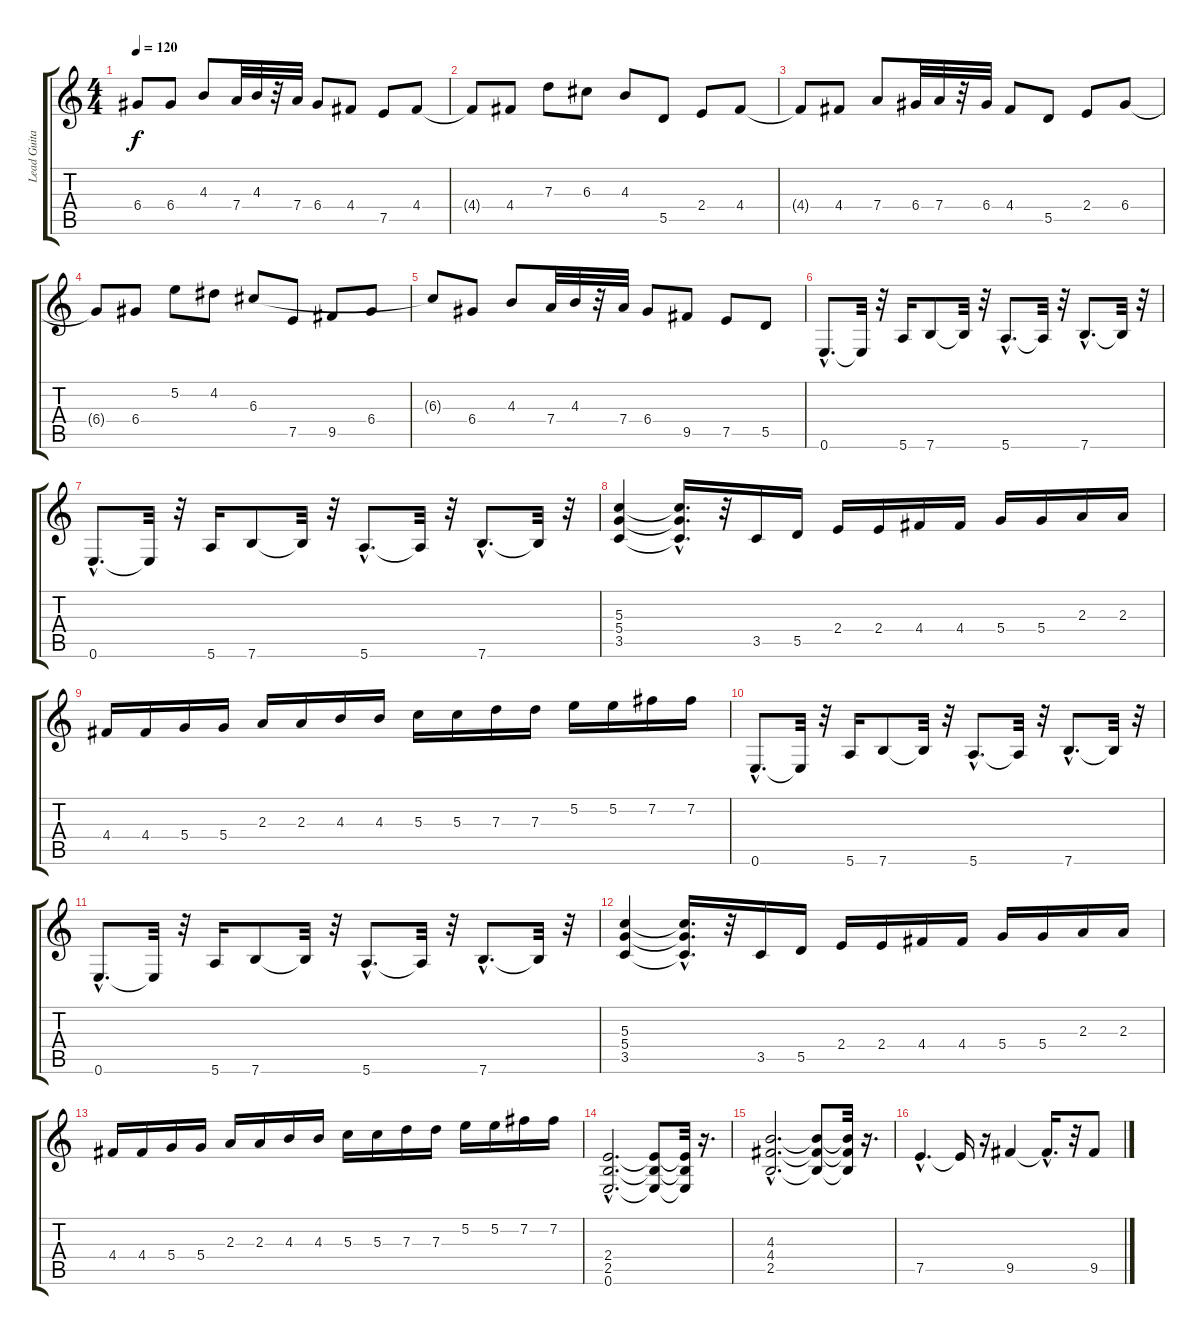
\track ("Lead Guitar" "Lead Guita") {instrument distortionguitar}
\staff {score tabs}
\tuning (E4 B3 G3 D3 A2 E2) {hide}
\ts (4 4)
\tempo 120
\clef g2
\ks c
6.4{t}.8{dy f} 6.4.8 4.3.8 7.4.32 4.3.32 r.32 7.4.32 6.4.8 4.4.8 7.5.8 4.4.8 |
4.4{t}.8 4.4.8 7.3.8 6.3.8 4.3.8 5.5.8 2.4.8 4.4.8 |
4.4{t}.8 4.4.8 7.4.8 6.4.32 7.4.32 r.32 6.4.32 4.4.8 5.5.8 2.4.8 6.4.8 |
6.4{t}.8 6.4.8 5.2.8 4.2.8 6.3.8 7.5.8 9.5.8 6.4.8 |
6.3{t}.8 6.4.8 4.3.8 7.4.32 4.3.32 r.32 7.4.32 6.4.8 9.5.8 7.5.8 5.5.8 |
0.6{hac}.8{d} 0.6{t}.32 r.32 5.6.16 7.6.8 7.6{t}.32 r.32 5.6{hac}.8{d} 5.6{t}.32 r.32 7.6{hac}.8{d} 7.6{t}.32 r.32 |
0.6{hac}.8{d} 0.6{t}.32 r.32 5.6.16 7.6.8 7.6{t}.32 r.32 5.6{hac}.8{d} 5.6{t}.32 r.32 7.6{hac}.8{d} 7.6{t}.32 r.32 |
(5.3 5.4 3.5).4 (5.3{hac t} 5.4{hac t} 3.5{hac t}).16{d} r.32 3.5.16{instrument electricguitarmuted} 5.5.16 2.4.16 2.4.16 4.4.16 4.4.16 5.4.16 5.4.16 2.3.16 2.3.16 |
4.4.16 4.4.16 5.4.16 5.4.16 2.3.16 2.3.16 4.3.16 4.3.16 5.3.16 5.3.16 7.3.16 7.3.16 5.2.16 5.2.16 7.2.16 7.2.16 |
0.6{hac}.8{d instrument distortionguitar} 0.6{t}.32 r.32 5.6.16 7.6.8 7.6{t}.32 r.32 5.6{hac}.8{d} 5.6{t}.32 r.32 7.6{hac}.8{d} 7.6{t}.32 r.32 |
0.6{hac}.8{d} 0.6{t}.32 r.32 5.6.16 7.6.8 7.6{t}.32 r.32 5.6{hac}.8{d} 5.6{t}.32 r.32 7.6{hac}.8{d} 7.6{t}.32 r.32 |
(5.3 5.4 3.5).4 (5.3{hac t} 5.4{hac t} 3.5{hac t}).16{d} r.32 3.5.16{instrument electricguitarmuted} 5.5.16 2.4.16 2.4.16 4.4.16 4.4.16 5.4.16 5.4.16 2.3.16 2.3.16 |
4.4.16 4.4.16 5.4.16 5.4.16 2.3.16 2.3.16 4.3.16 4.3.16 5.3.16 5.3.16 7.3.16 7.3.16 5.2.16 5.2.16 7.2.16 7.2.16 |
(2.4{hac} 2.5{hac} 0.6{hac}).2{d instrument distortionguitar} (2.4{t} 2.5{t} 0.6{t}).8 (2.4{t} 2.5{t} 0.6{t}).32 r.16{d} |
(4.3{hac} 4.4{hac} 2.5{hac}).2{d} (4.3{t} 4.4{t} 2.5{t}).8 (4.3{t} 4.4{t} 2.5{t}).32 r.16{d} |
7.5{hac}.4{d} 7.5{t}.16 r.16 9.5.4 9.5{hac t}.16{d} r.32 9.5.8
